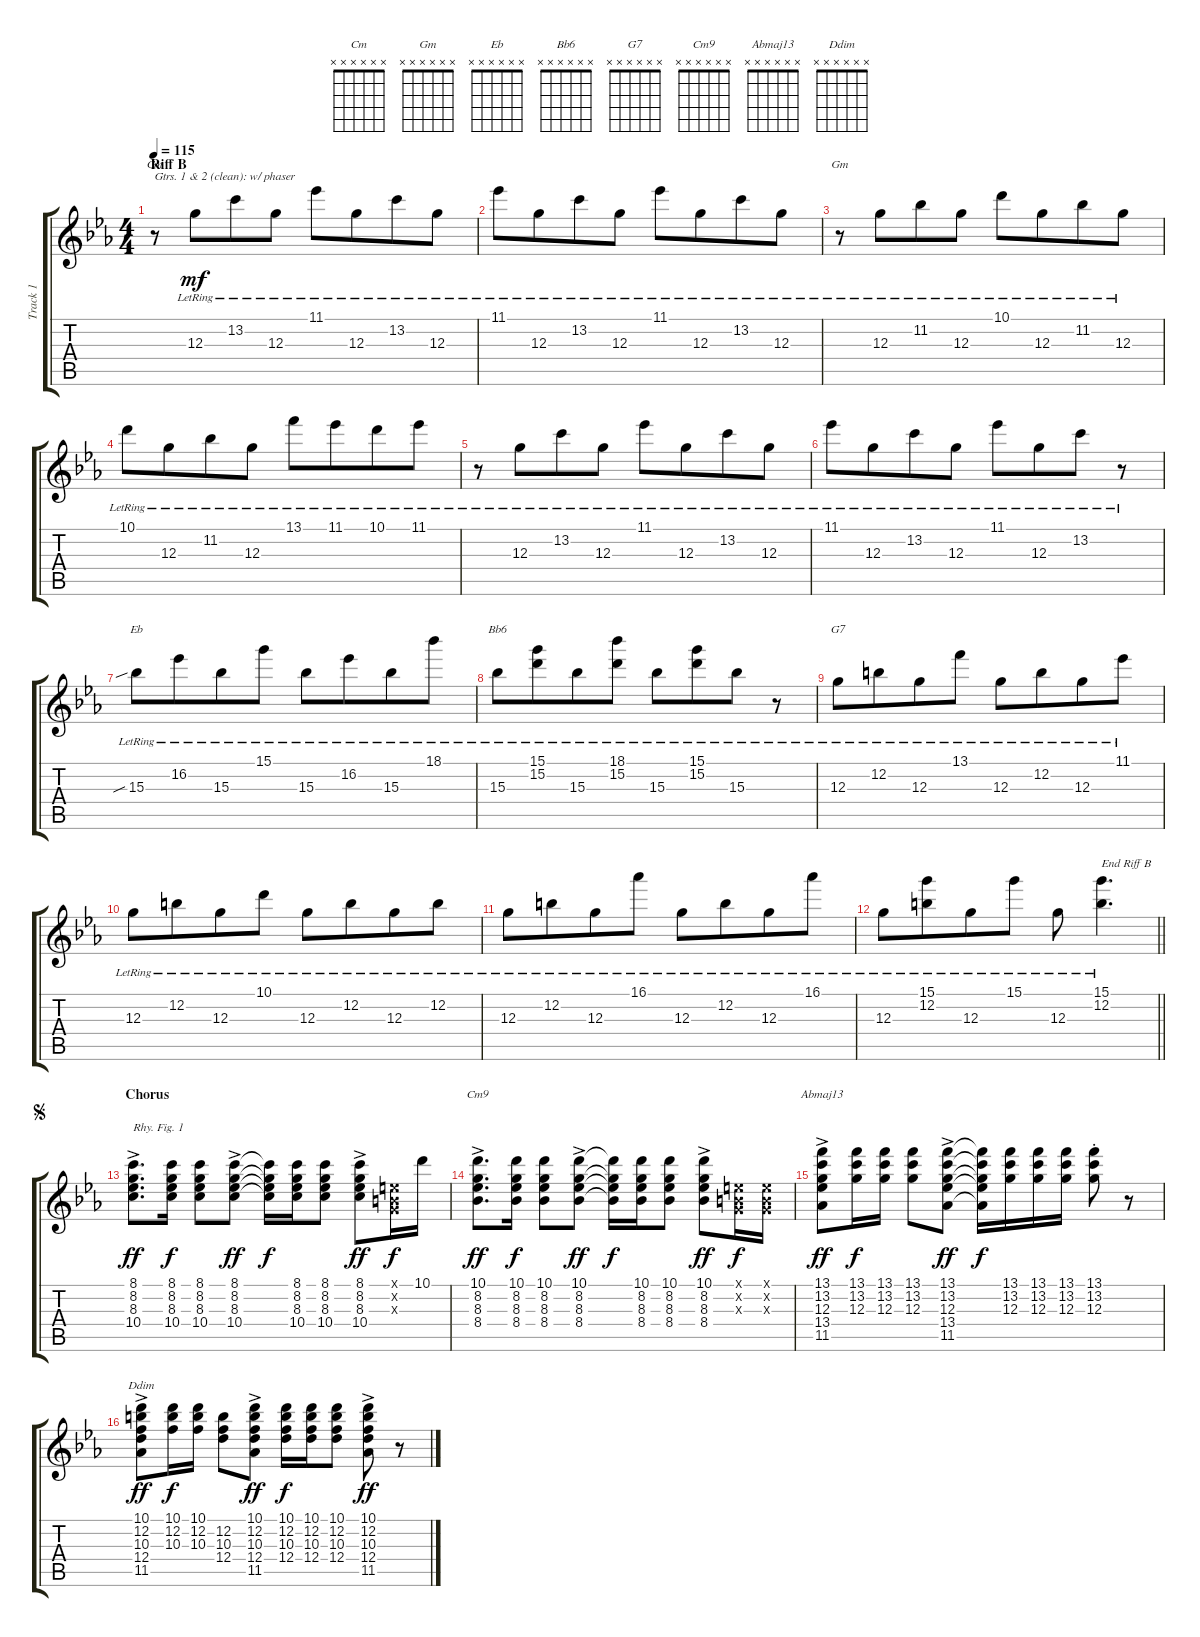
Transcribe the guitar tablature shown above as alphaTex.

\track ("Track 1" "Track 1") {instrument electricguitarclean}
\staff {score tabs}
\tuning (E4 B3 G3 D3 A2 E2) {hide}
\chord ("Cm" x x x x x x)
\chord ("Gm" x x x x x x)
\chord ("Eb" x x x x x x)
\chord ("Bb6" x x x x x x)
\chord ("G7" x x x x x x)
\chord ("Cm9" x x x x x x)
\chord ("Abmaj13" x x x x x x)
\chord ("Ddim" x x x x x x)
\ts (4 4)
\section ("" "Riff B")
\tempo 115
\clef g2
\ks eb
r.8{ch "Cm" txt "Gtrs. 1 & 2 (clean): w/ phaser" dy mf} 12.3{lr}.8{beam merge} 13.2{lr}.8 12.3{lr}.8 11.1{lr}.8 12.3{lr}.8{beam merge} 13.2{lr}.8 12.3{lr}.8 |
11.1{lr}.8 12.3{lr}.8{beam merge} 13.2{lr}.8 12.3{lr}.8 11.1{lr}.8 12.3{lr}.8{beam merge} 13.2{lr}.8 12.3{lr}.8 |
r.8{ch "Gm"} 12.3{lr}.8{beam merge} 11.2{lr}.8 12.3{lr}.8 10.1{lr}.8 12.3{lr}.8{beam merge} 11.2{lr}.8 12.3{lr}.8 |
10.1{lr}.8 12.3{lr}.8{beam merge} 11.2{lr}.8 12.3{lr}.8 13.1{lr}.8 11.1{lr}.8{beam merge} 10.1{lr}.8 11.1{lr}.8 |
r.8 12.3{lr}.8{beam merge} 13.2{lr}.8 12.3{lr}.8 11.1{lr}.8 12.3{lr}.8{beam merge} 13.2{lr}.8 12.3{lr}.8 |
11.1{lr}.8 12.3{lr}.8{beam merge} 13.2{lr}.8 12.3{lr}.8 11.1{lr}.8 12.3{lr}.8{beam merge} 13.2{lr}.8 r.8 |
15.3{sib lr}.8{ch "Eb"} 16.2{lr}.8{beam merge} 15.3{lr}.8 15.1{lr}.8 15.3{lr}.8 16.2{lr}.8{beam merge} 15.3{lr}.8 18.1{lr}.8 |
15.3{lr}.8{ch "Bb6"} (15.1{lr} 15.2{lr}).8{beam merge} 15.3{lr}.8 (18.1{lr} 15.2{lr}).8 15.3{lr}.8 (15.1{lr} 15.2{lr}).8{beam merge} 15.3{lr}.8 r.8 |
12.3{lr}.8{ch "G7"} 12.2{lr}.8{beam merge} 12.3{lr}.8 13.1{lr}.8 12.3{lr}.8 12.2{lr}.8{beam merge} 12.3{lr}.8 11.1{lr}.8 |
12.3{lr}.8 12.2{lr}.8{beam merge} 12.3{lr}.8 10.1{lr}.8 12.3{lr}.8 12.2{lr}.8{beam merge} 12.3{lr}.8 12.2{lr}.8 |
12.3{lr}.8 12.2{lr}.8{beam merge} 12.3{lr}.8 16.1{lr}.8 12.3{lr}.8 12.2{lr}.8{beam merge} 12.3{lr}.8 16.1{lr}.8 |
\barLineRight lightlight
12.3{lr}.8 (15.1{lr} 12.2{lr}).8{beam merge} 12.3{lr}.8 15.1{lr}.8 12.3{lr}.8 (15.1{lr} 12.2{lr}).4{d txt "End Riff B"} |
\section ("" "Chorus")
\jump segno
(8.1{ac} 8.2 8.3 10.4).8{d txt "Rhy. Fig. 1" dy ff} (8.1 8.2 8.3 10.4).16{dy f} (8.1 8.2 8.3 10.4).8 (8.1 8.2 8.3{ac} 10.4).8{dy ff} (8.1{t} 8.2{t} 8.3{t} 10.4{t}).16{dy f} (8.1 8.2 8.3 10.4).16 (8.1 8.2 8.3 10.4).8 (8.1 8.2 8.3 10.4{ac}).8{dy ff} (0.1{x} 0.2{x} 0.3{x}).16{dy f} 10.1.16 |
(10.1 8.2 8.3 8.4{ac}).8{d ch "Cm9" dy ff} (10.1 8.2 8.3 8.4).16{dy f} (10.1 8.2 8.3 8.4).8 (10.1{ac} 8.2 8.3 8.4).8{dy ff} (10.1{t} 8.2{t} 8.3{t} 8.4{t}).16{dy f} (10.1 8.2 8.3 8.4).16 (10.1 8.2 8.3 8.4).8 (10.1 8.2 8.3 8.4{ac}).8{dy ff} (0.1{x} 0.2{x} 0.3{x}).16{dy f} (0.1{x} 0.2{x} 0.3{x}).16 |
(13.1 13.2 12.3 13.4 11.5{ac}).8{ch "Abmaj13" dy ff} (13.1 13.2 12.3).16{dy f} (13.1 13.2 12.3).16 (13.1 13.2 12.3).8 (13.1 13.2 12.3 13.4 11.5{ac}).8{dy ff} (13.1{t} 13.2{t} 12.3{t} 13.4{t} 11.5{t}).16{dy f} (13.1 13.2 12.3).16 (13.1 13.2 12.3).16 (13.1 13.2 12.3).16 (13.1 13.2 12.3{st}).8 r.8 |
(10.1 12.2 10.3 12.4 11.5{ac}).8{ch "Ddim" dy ff} (10.1 12.2 10.3).16{dy f} (10.1 12.2 10.3).16 (12.2 10.3 12.4).8 (10.1{ac} 12.2 10.3 12.4 11.5).8{dy ff} (10.1 12.2 10.3 12.4).16{dy f} (10.1 12.2 10.3 12.4).16 (10.1 12.2 10.3 12.4).8 (10.1 12.2 10.3 12.4 11.5{ac}).8{dy ff} r.8
